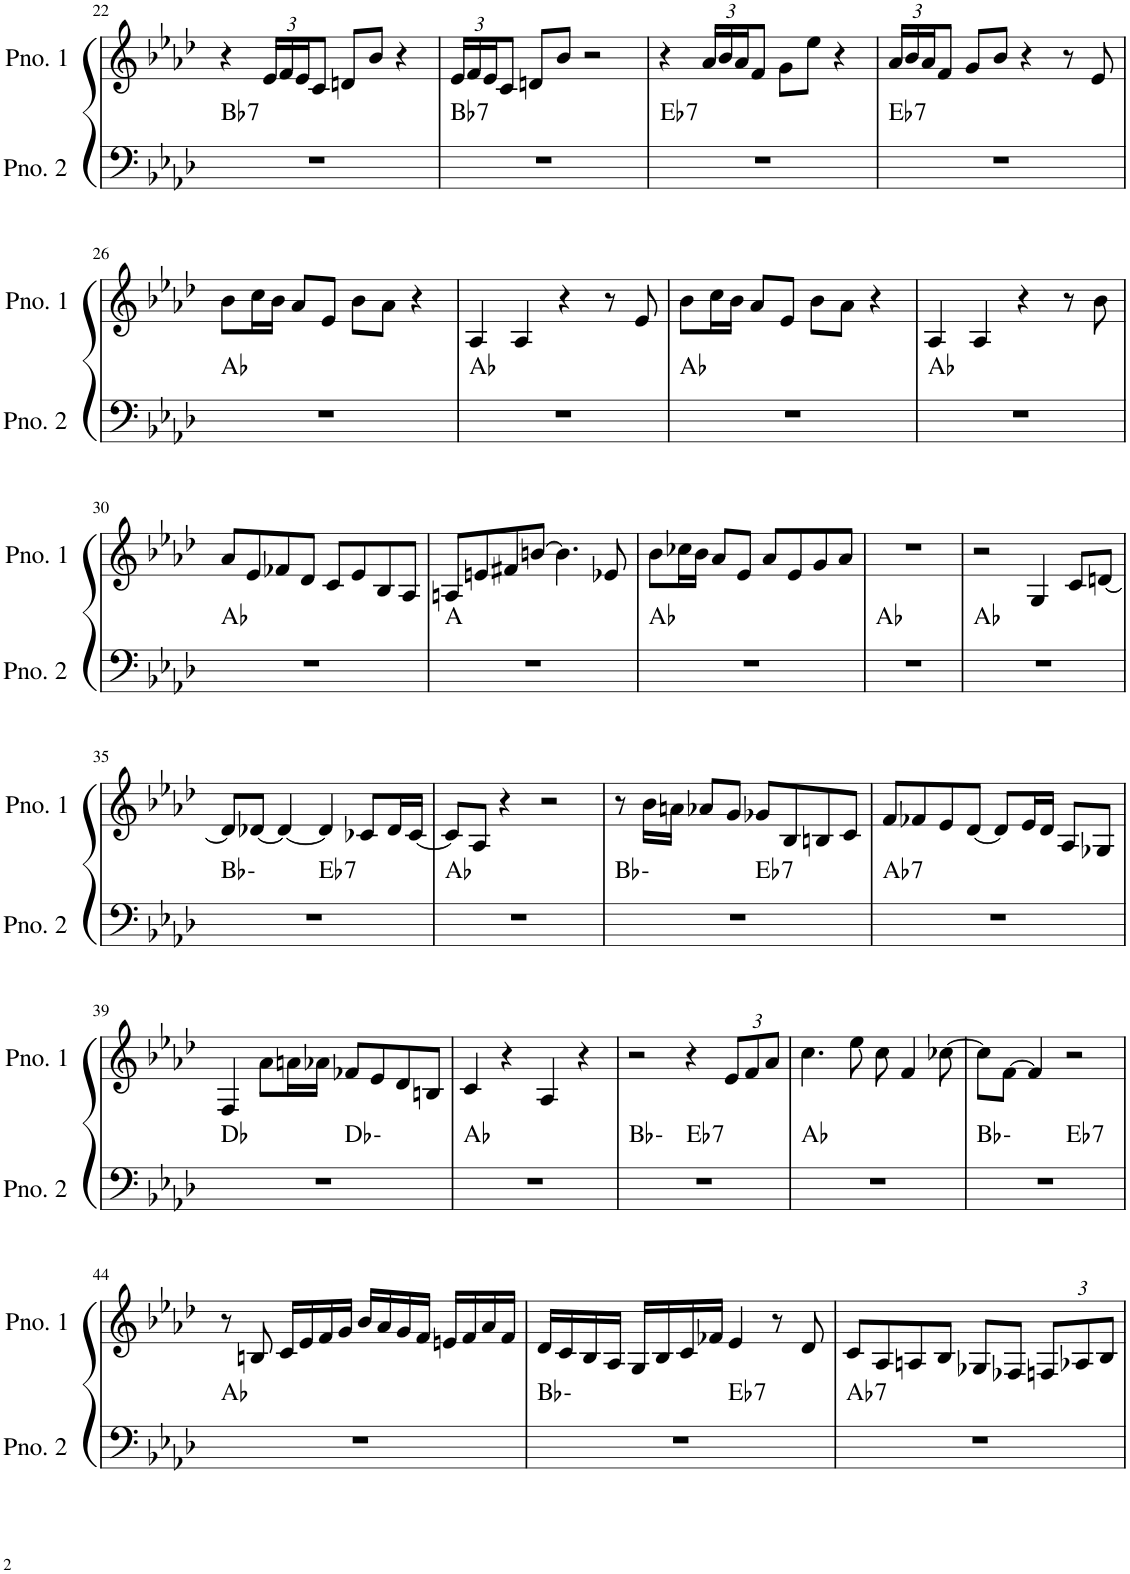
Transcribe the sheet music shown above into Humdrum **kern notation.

**kern	**harte	**kern
*part2	*part2	*part1
*staff2	*	*staff1
*I"ピアノ 2	*	*I"ピアノ 1
!!LO:PB:g=z
*clefF4	*	*clefG2
*k[b-e-a-d-]	*	*k[b-e-a-d-]
*M4/4	*	*M4/4
=22	=22	=22
!	!LO:H:kt=7	!
1r	Bb:7	4r
*	*	*Xbrackettup
.	.	24e-/LL
.	.	24f/
.	.	24e-/J
.	.	8c/J
.	.	8dn/L
.	.	8b-/J
.	.	4r
=23	=23	=23
!	!LO:H:kt=7	!
1r	Bb:7	24e-/LL
.	.	24f/
.	.	24e-/J
.	.	8c/J
.	.	8dn/L
.	.	8b-/J
.	.	2r
=24	=24	=24
!	!LO:H:kt=7	!
1r	Eb:7	4r
.	.	24a-/LL
.	.	24b-/
.	.	24a-/J
.	.	8f/J
.	.	8g\L
.	.	8ee-\J
.	.	4r
=25	=25	=25
!	!LO:H:kt=7	!
1r	Eb:7	24a-/LL
.	.	24b-/
.	.	24a-/J
.	.	8f/J
.	.	8g/L
.	.	8b-/J
.	.	4r
.	.	8r
.	.	8e-/
!!LO:LB:g=z
=26	=26	=26
1r	Ab:maj	8b-\L
.	.	16cc\L
.	.	16b-\JJ
.	.	8a-/L
.	.	8e-/J
.	.	8b-\L
.	.	8a-\J
.	.	4r
=27	=27	=27
1r	Ab:maj	4A-/
.	.	4A-/
.	.	4r
.	.	8r
.	.	8e-/
=28	=28	=28
1r	Ab:maj	8b-\L
.	.	16cc\L
.	.	16b-\JJ
.	.	8a-/L
.	.	8e-/J
.	.	8b-\L
.	.	8a-\J
.	.	4r
=29	=29	=29
1r	Ab:maj	4A-/
.	.	4A-/
.	.	4r
.	.	8r
.	.	8b-\
!!LO:LB:g=z
=30	=30	=30
1r	Ab:maj	8a-/L
.	.	8e-/
.	.	8f-X/
.	.	8d-/J
.	.	8c/L
.	.	8e-/
.	.	8B-/
.	.	8A-/J
=31	=31	=31
1r	A:maj	8An/L
.	.	8en/
.	.	8f#X/
.	.	[8bn/J
.	.	4.b\]
.	.	8e-X/
=32	=32	=32
1r	Ab:maj	8b-\L
.	.	16cc-X\L
.	.	16b-\JJ
.	.	8a-/L
.	.	8e-/J
.	.	8a-/L
.	.	8e-/
.	.	8g/
.	.	8a-/J
=33	=33	=33
1r	Ab:maj	1r
=34	=34	=34
1r	Ab:maj	2r
.	.	4G/
.	.	8c/L
.	.	[8dn/J
!!LO:LB:g=z
=35	=35	=35
*^	*	*
1r	2ryy	Bb:min	8d/L]
.	.	.	[8d-X/J
.	.	.	4d-/_
!	!	!LO:H:kt=7	!
.	2ryy	Eb:7	4d-/]
.	.	.	8c-X/L
.	.	.	16d-/L
.	.	.	[16c-/JJ
*v	*v	*	*
=36	=36	=36
1r	Ab:maj	8c-/L]
.	.	8A-/J
.	.	4r
.	.	2r
=37	=37	=37
*^	*	*
1r	2ryy	Bb:min	8r
.	.	.	16b-\LL
.	.	.	16an\JJ
.	.	.	8a-X/L
.	.	.	8g/J
!	!	!LO:H:kt=7	!
.	2ryy	Eb:7	8g-X/L
.	.	.	8B-/
.	.	.	8Bn/
.	.	.	8c/J
=38	=38	=38	=38
!	!	!LO:H:kt=7	!
*v	*v	*	*
1r	Ab:7	8f/L
.	.	8f-X/
.	.	8e-/
.	.	[8d-/J
.	.	8d-/L]
.	.	16e-/L
.	.	16d-/JJ
.	.	8A-/L
.	.	8G-X/J
!!LO:LB:g=z
=39	=39	=39
*^	*	*
1r	2ryy	Db:maj	4F/
.	.	.	8a-\L
.	.	.	16an\L
.	.	.	16a-X\JJ
.	2ryy	Db:min	8f-X/L
.	.	.	8e-/
.	.	.	8d-/
.	.	.	8Bn/J
*v	*v	*	*
=40	=40	=40
1r	Ab:maj	4c/
.	.	4r
.	.	4A-/
.	.	4r
=41	=41	=41
*^	*	*
1r	2ryy	Bb:min	2r
!	!	!LO:H:kt=7	!
.	2ryy	Eb:7	4r
.	.	.	12e-/L
.	.	.	12f/
.	.	.	12a-/J
*v	*v	*	*
=42	=42	=42
1r	Ab:maj	4.cc\
.	.	8ee-\
.	.	8cc\
.	.	4f/
.	.	[8cc-X\
=43	=43	=43
*^	*	*
1r	2ryy	Bb:min	8cc-\L]
.	.	.	[8f\J
.	.	.	4f/]
!	!	!LO:H:kt=7	!
.	2ryy	Eb:7	2r
*v	*v	*	*
!!LO:LB:g=z
=44	=44	=44
1r	Ab:maj	8r
.	.	8Bn/
.	.	16c/LL
.	.	16e-/
.	.	16f/
.	.	16g/JJ
.	.	16b-/LL
.	.	16a-/
.	.	16g/
.	.	16f/JJ
.	.	16en/LL
.	.	16f/
.	.	16a-/
.	.	16f/JJ
=45	=45	=45
*^	*	*
1r	2ryy	Bb:min	16d-/LL
.	.	.	16c/
.	.	.	16B-/
.	.	.	16A-/JJ
.	.	.	16G/LL
.	.	.	16B-/
.	.	.	16c/
.	.	.	16f-X/JJ
!	!	!LO:H:kt=7	!
.	2ryy	Eb:7	4e-/
.	.	.	8r
.	.	.	8d-/
=46	=46	=46	=46
!	!	!LO:H:kt=7	!
*v	*v	*	*
1r	Ab:7	8c/L
.	.	8A-/
.	.	8An/
.	.	8B-/J
.	.	8G-X/L
.	.	8F-X/J
.	.	12Fn/L
.	.	12A-X/
.	.	12B-/J
=	=	=
*-	*-	*-
